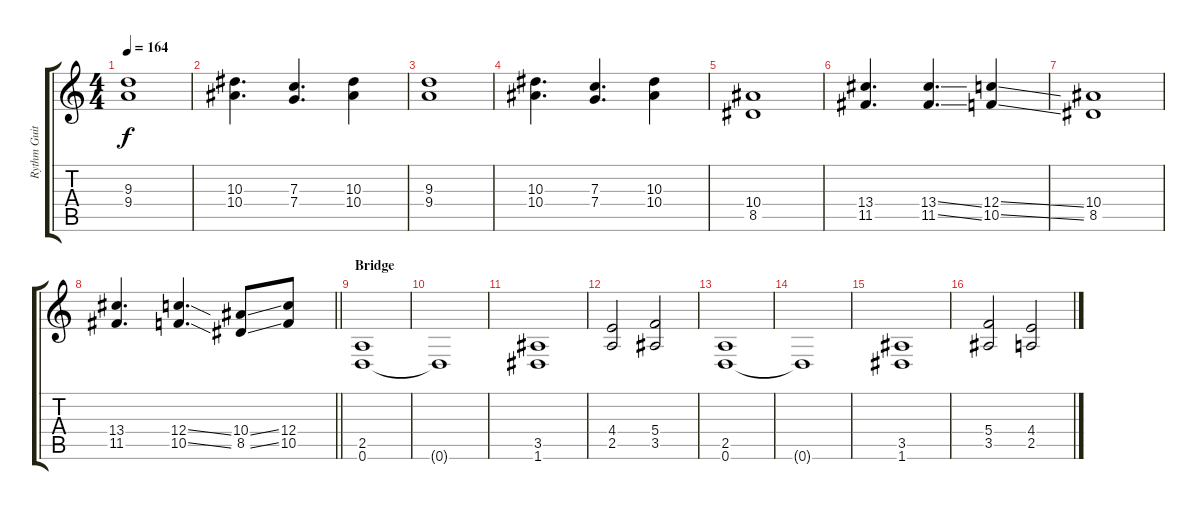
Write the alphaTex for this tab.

\track ("Rythm Guitar" "Rythm Guit") {instrument distortionguitar}
\staff {score tabs}
\tuning (D4 A3 F3 C3 G2 D2) {hide}
\ts (4 4)
\tempo 164
\clef g2
\ks c
(9.3 9.4).1{dy f} |
(10.3 10.4).4{d} (7.3 7.4).4{d} (10.3 10.4).4 |
(9.3 9.4).1 |
(10.3 10.4).4{d} (7.3 7.4).4{d} (10.3 10.4).4 |
(10.4 8.5).1 |
(13.4 11.5).4{d} (13.4{ss} 11.5{ss}).4{d} (12.4{ss} 10.5{ss}).4 |
(10.4 8.5).1 |
\barLineRight lightlight
(13.4 11.5).4{d} (12.4{ss} 10.5{ss}).4{d} (10.4{ss} 8.5{ss}).8 (12.4 10.5).8 |
\section ("" "Bridge")
(2.5 0.6).1 |
0.6{t}.1 |
(3.5 1.6).1 |
(4.4 2.5).2 (5.4 3.5).2 |
(2.5 0.6).1 |
0.6{t}.1 |
(3.5 1.6).1 |
(5.4 3.5).2 (4.4 2.5).2
